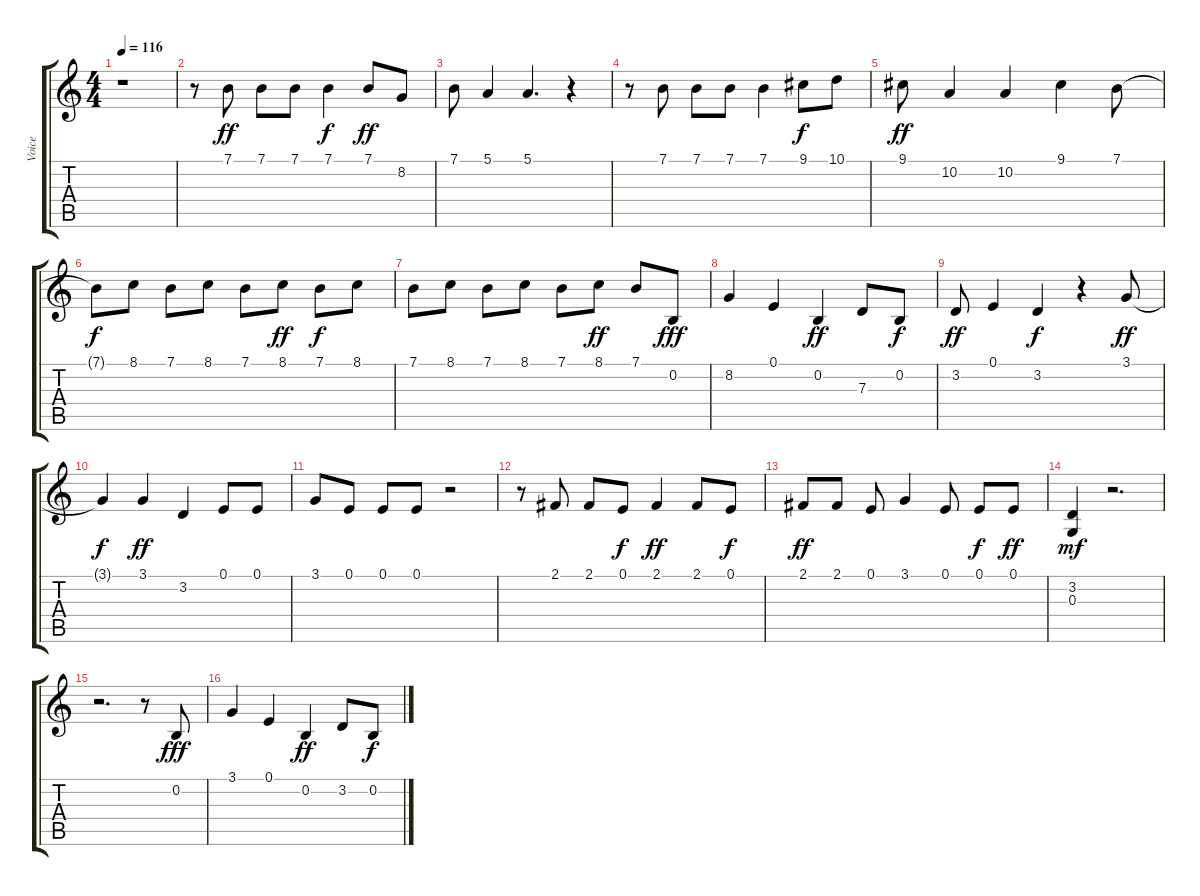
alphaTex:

\track ("Voice" "Voice") {instrument voiceoohs}
\staff {score tabs}
\tuning (E4 B3 G3 D3 A2 E2) {hide}
\ts (4 4)
\tempo 116
\clef g2
\ks c
r.1{dy mf} |
r.8 7.1.8{dy ff} 7.1.8 7.1.8 7.1.4{dy f} 7.1.8{dy ff} 8.2.8 |
7.1.8 5.1.4 5.1.4{d} r.4 |
r.8 7.1.8 7.1.8 7.1.8 7.1.4 9.1.8{dy f} 10.1.8 |
9.1.8{dy ff} 10.2.4 10.2.4 9.1.4 7.1.8 |
7.1{t}.8{dy f} 8.1.8 7.1.8 8.1.8 7.1.8 8.1.8{dy ff} 7.1.8{dy f} 8.1.8 |
7.1.8 8.1.8 7.1.8 8.1.8 7.1.8 8.1.8{dy ff} 7.1.8 0.2.8{dy fff} |
8.2.4 0.1.4 0.2.4{dy ff} 7.3.8 0.2.8{dy f} |
3.2.8{dy ff} 0.1.4 3.2.4{dy f} r.4 3.1.8{dy ff} |
3.1{t}.4{dy f} 3.1.4{dy ff} 3.2.4 0.1.8 0.1.8 |
3.1.8 0.1.8 0.1.8 0.1.8 r.2 |
r.8 2.1.8 2.1.8 0.1.8{dy f} 2.1.4{dy ff} 2.1.8 0.1.8{dy f} |
2.1.8{dy ff} 2.1.8 0.1.8 3.1.4 0.1.8 0.1.8{dy f} 0.1.8{dy ff} |
(3.2 0.3).4{dy mf} r.2{d} |
r.2{d} r.8 0.2.8{dy fff} |
3.1.4 0.1.4 0.2.4{dy ff} 3.2.8 0.2.8{dy f}
